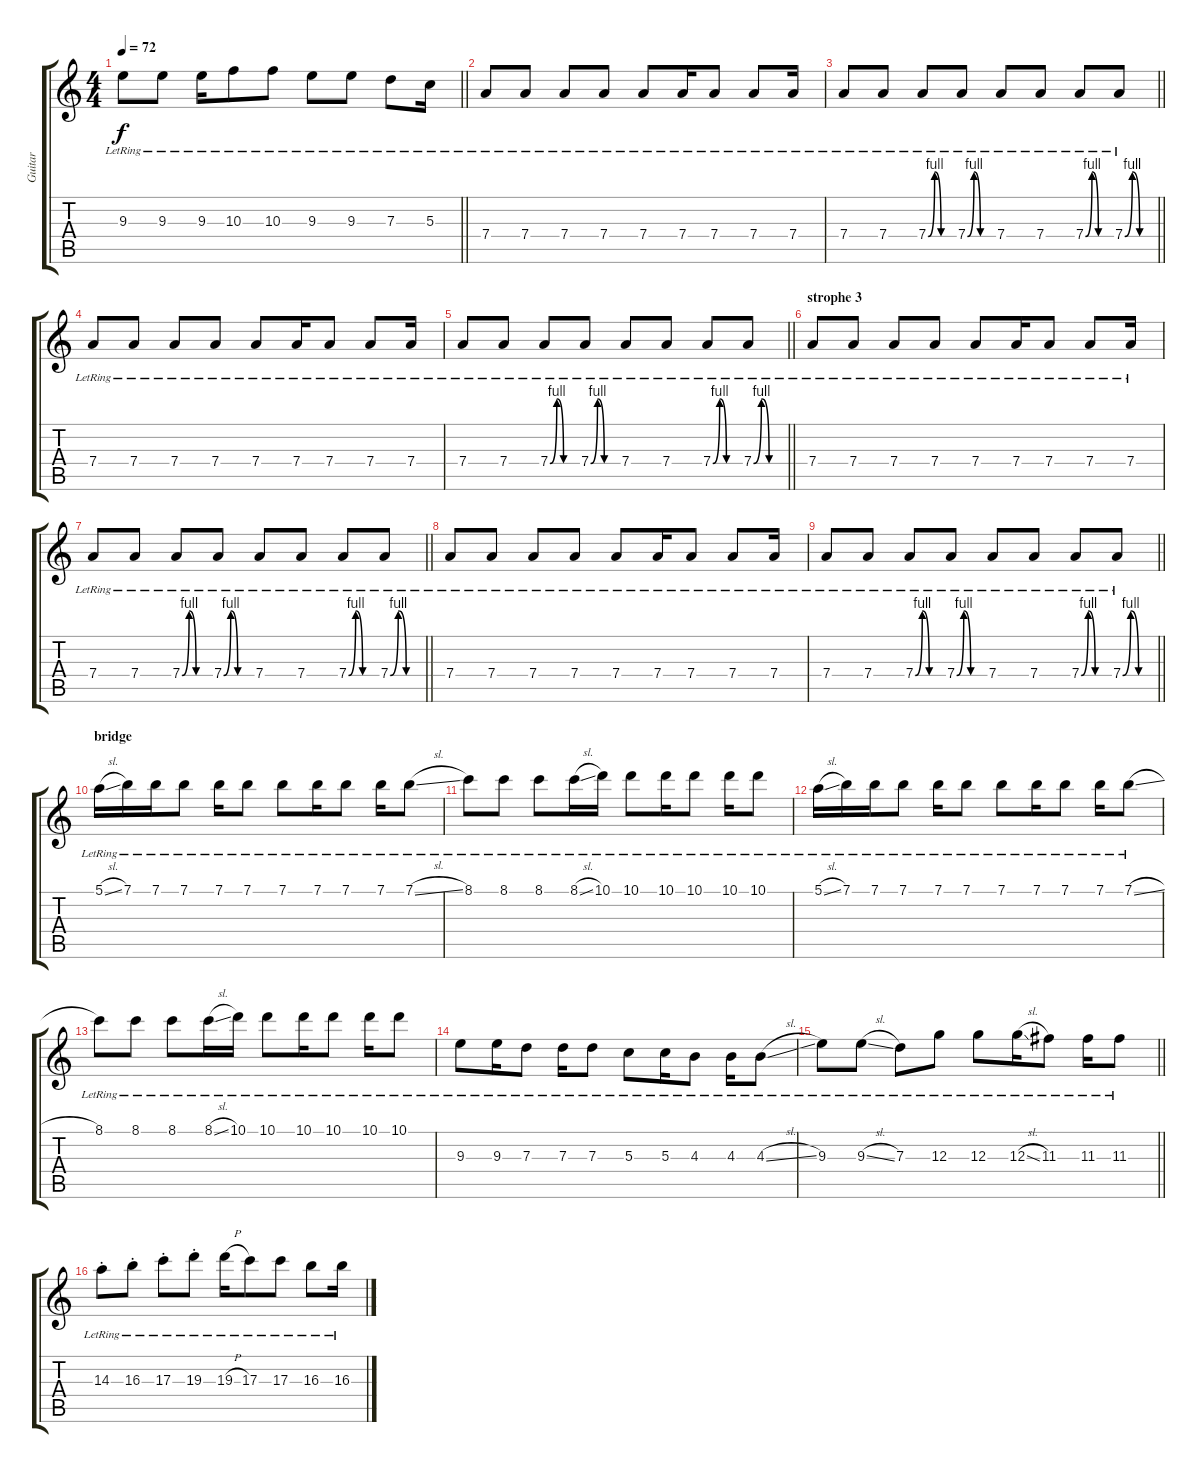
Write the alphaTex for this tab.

\track ("Guitar" "Guitar") {instrument electricguitarclean}
\staff {score tabs}
\tuning (E4 B3 G3 D3 A2 E2) {hide}
\ts (4 4)
\tempo 72
\clef g2
\barLineRight lightlight
\ks c
9.3{lr}.8{dy f} 9.3{lr}.8 9.3{lr}.16 10.3{lr}.8 10.3{lr}.8 9.3{lr}.8 9.3{lr}.8 7.3{lr}.8 5.3{lr}.16 |
7.4{lr}.8{instrument electricguitarclean} 7.4{lr}.8 7.4{lr}.8 7.4{lr}.8 7.4{lr}.8 7.4{lr}.16 7.4{lr}.8 7.4{lr}.8 7.4{lr}.16 |
\barLineRight lightlight
7.4{lr}.8 7.4{lr}.8 7.4{be (custom 0 0 15 4 30 0 60 0) lr}.8 7.4{be (custom 0 0 15 4 30 0 60 0) lr}.8 7.4{lr}.8 7.4{lr}.8 7.4{be (custom 0 0 15 4 30 0 60 0) lr}.8 7.4{be (custom 0 0 15 4 30 0 60 0) lr}.8 |
7.4{lr}.8{instrument electricguitarclean} 7.4{lr}.8 7.4{lr}.8 7.4{lr}.8 7.4{lr}.8 7.4{lr}.16 7.4{lr}.8 7.4{lr}.8 7.4{lr}.16 |
\barLineRight lightlight
7.4{lr}.8 7.4{lr}.8 7.4{be (custom 0 0 15 4 30 0 60 0) lr}.8 7.4{be (custom 0 0 15 4 30 0 60 0) lr}.8 7.4{lr}.8 7.4{lr}.8 7.4{be (custom 0 0 15 4 30 0 60 0) lr}.8 7.4{be (custom 0 0 15 4 30 0 60 0) lr}.8 |
\section ("" "strophe 3")
7.4{lr}.8{instrument electricguitarclean} 7.4{lr}.8 7.4{lr}.8 7.4{lr}.8 7.4{lr}.8 7.4{lr}.16 7.4{lr}.8 7.4{lr}.8 7.4{lr}.16 |
\barLineRight lightlight
7.4{lr}.8 7.4{lr}.8 7.4{be (custom 0 0 15 4 30 0 60 0) lr}.8 7.4{be (custom 0 0 15 4 30 0 60 0) lr}.8 7.4{lr}.8 7.4{lr}.8 7.4{be (custom 0 0 15 4 30 0 60 0) lr}.8 7.4{be (custom 0 0 15 4 30 0 60 0) lr}.8 |
7.4{lr}.8{instrument electricguitarclean} 7.4{lr}.8 7.4{lr}.8 7.4{lr}.8 7.4{lr}.8 7.4{lr}.16 7.4{lr}.8 7.4{lr}.8 7.4{lr}.16 |
\barLineRight lightlight
7.4{lr}.8 7.4{lr}.8 7.4{be (custom 0 0 15 4 30 0 60 0) lr}.8 7.4{be (custom 0 0 15 4 30 0 60 0) lr}.8 7.4{lr}.8 7.4{lr}.8 7.4{be (custom 0 0 15 4 30 0 60 0) lr}.8 7.4{be (custom 0 0 15 4 30 0 60 0) lr}.8 |
\section ("" "bridge")
5.1{sl lr}.16 7.1{lr}.16 7.1{lr}.16 7.1{lr}.8 7.1{lr}.16 7.1{lr}.8 7.1{lr}.8 7.1{lr}.16 7.1{lr}.8 7.1{lr}.16 7.1{sl lr}.8 |
8.1{lr}.8 8.1{lr}.8 8.1{lr}.8 8.1{sl lr}.16 10.1{lr}.16 10.1{lr}.8 10.1{lr}.16 10.1{lr}.8 10.1{lr}.16 10.1{lr}.8 |
5.1{sl lr}.16 7.1{lr}.16 7.1{lr}.16 7.1{lr}.8 7.1{lr}.16 7.1{lr}.8 7.1{lr}.8 7.1{lr}.16 7.1{lr}.8 7.1{lr}.16 7.1{sl lr}.8 |
8.1{lr}.8 8.1{lr}.8 8.1{lr}.8 8.1{sl lr}.16 10.1{lr}.16 10.1{lr}.8 10.1{lr}.16 10.1{lr}.8 10.1{lr}.16 10.1{lr}.8 |
9.3{lr}.8 9.3{lr}.16 7.3{lr}.8 7.3{lr}.16 7.3{lr}.8 5.3{lr}.8 5.3{lr}.16 4.3{lr}.8 4.3{lr}.16 4.3{sl lr}.8 |
\barLineRight lightlight
9.3{lr}.8 9.3{sl lr}.8 7.3{lr}.8 12.3{lr}.8 12.3{lr}.8 12.3{sl lr}.16 11.3{lr}.8 11.3{lr}.16 11.3{lr}.8 |
14.3{st lr}.8 16.3{st lr}.8 17.3{st lr}.8 19.3{st lr}.8 19.3{h lr}.16 17.3{lr}.8 17.3{lr}.8 16.3{lr}.8 16.3{lr}.16
